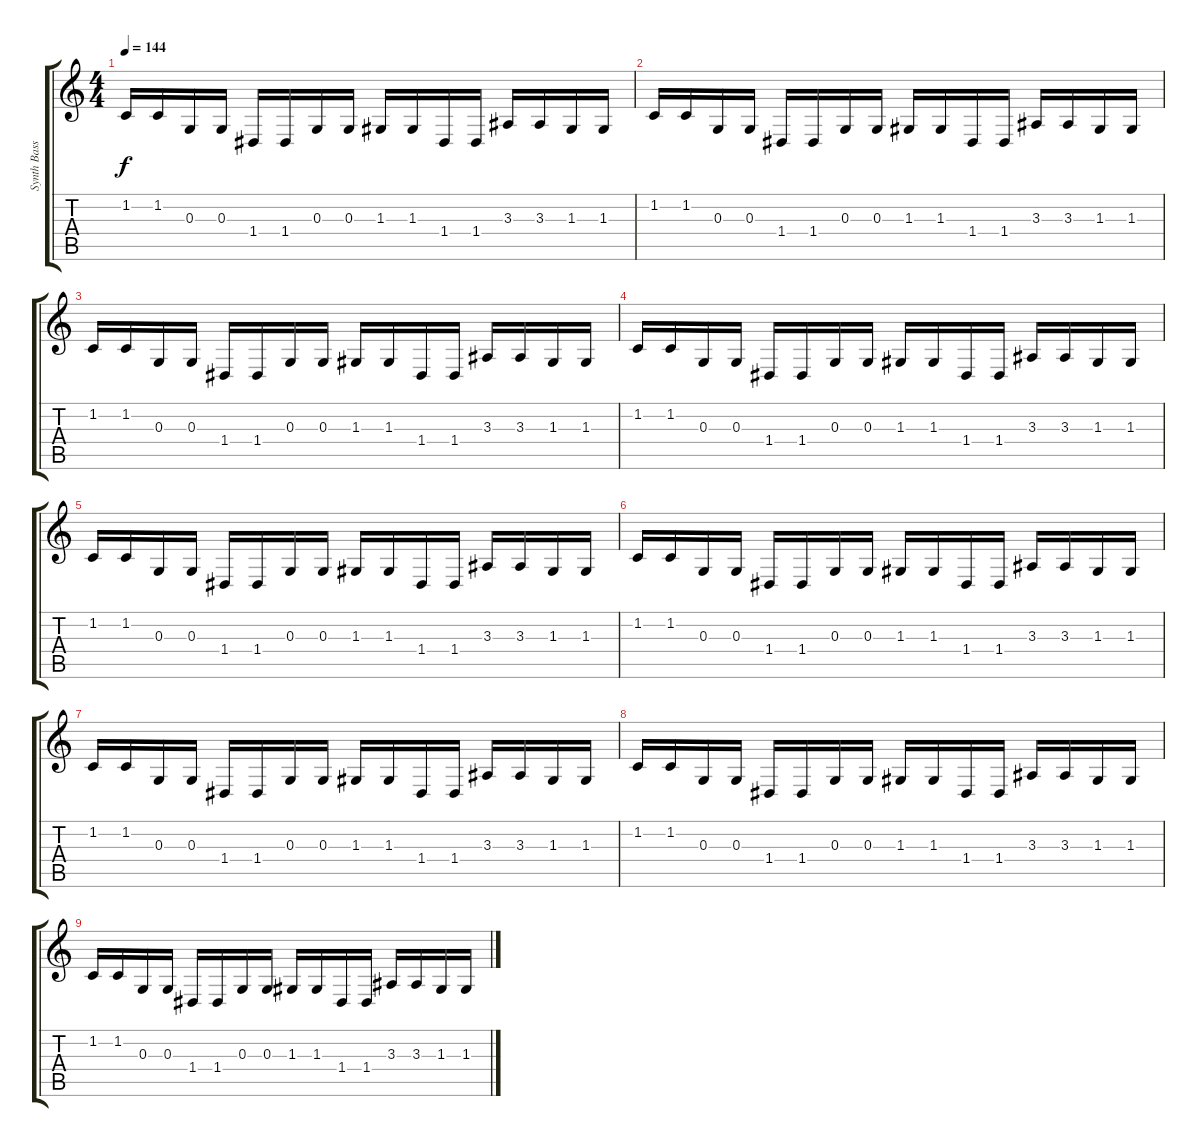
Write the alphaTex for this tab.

\track ("Synth Bass" "Synth Bass") {instrument synthbrass1}
\staff {score tabs}
\tuning (E4 B3 G3 D3 A2 E2) {hide}
\ts (4 4)
\tempo 144
\clef g2
\ks c
1.2.16{dy f} 1.2.16 0.3.16 0.3.16 1.4.16 1.4.16 0.3.16 0.3.16 1.3.16 1.3.16 1.4.16 1.4.16 3.3.16 3.3.16 1.3.16 1.3.16 |
1.2.16{volume 11} 1.2.16 0.3.16 0.3.16 1.4.16 1.4.16 0.3.16 0.3.16 1.3.16 1.3.16 1.4.16 1.4.16 3.3.16 3.3.16 1.3.16 1.3.16 |
1.2.16{volume 10} 1.2.16 0.3.16 0.3.16 1.4.16 1.4.16 0.3.16 0.3.16 1.3.16 1.3.16 1.4.16 1.4.16 3.3.16 3.3.16 1.3.16 1.3.16 |
1.2.16{volume 9} 1.2.16 0.3.16 0.3.16 1.4.16 1.4.16 0.3.16 0.3.16 1.3.16 1.3.16 1.4.16 1.4.16 3.3.16 3.3.16 1.3.16 1.3.16 |
1.2.16{volume 8} 1.2.16 0.3.16 0.3.16 1.4.16 1.4.16 0.3.16 0.3.16 1.3.16 1.3.16 1.4.16 1.4.16 3.3.16 3.3.16 1.3.16 1.3.16 |
1.2.16{volume 7} 1.2.16 0.3.16 0.3.16 1.4.16 1.4.16 0.3.16 0.3.16 1.3.16 1.3.16 1.4.16 1.4.16 3.3.16 3.3.16 1.3.16 1.3.16 |
1.2.16{volume 6} 1.2.16 0.3.16 0.3.16 1.4.16 1.4.16 0.3.16 0.3.16 1.3.16 1.3.16 1.4.16 1.4.16 3.3.16 3.3.16 1.3.16 1.3.16 |
1.2.16{volume 5} 1.2.16 0.3.16 0.3.16 1.4.16 1.4.16 0.3.16 0.3.16 1.3.16 1.3.16 1.4.16 1.4.16 3.3.16 3.3.16 1.3.16 1.3.16 |
1.2.16{volume 4} 1.2.16 0.3.16 0.3.16 1.4.16 1.4.16 0.3.16 0.3.16 1.3.16 1.3.16 1.4.16 1.4.16 3.3.16 3.3.16 1.3.16 1.3.16
